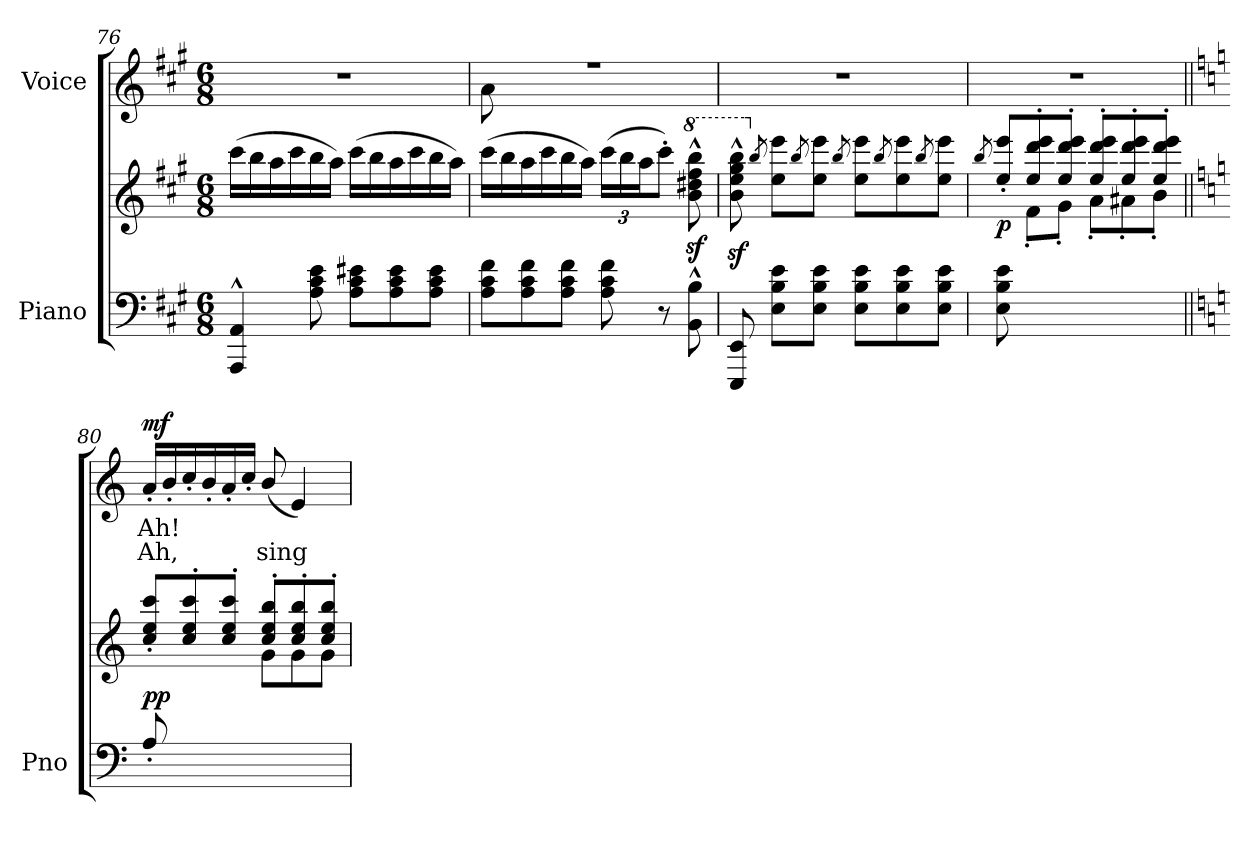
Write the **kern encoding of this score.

**kern	**kern	**dynam	**kern	**text	**text	**dynam
*part2	*part2	*part2	*part1	*part1	*part1	*part1
*staff3	*staff2	*staff2/3	*staff1	*staff1	*staff1	*staff1
*I"Piano	*	*	*I"Voice	*	*	*
*I'Pno	*	*	*	*	*	*
*clefF4	*clefG2	*	*clefG2	*	*	*
*k[f#c#g#]	*k[f#c#g#]	*	*k[f#c#g#]	*	*	*
*M6/8	*M6/8	*	*M6/8	*	*	*
=76	=76	=76	=76	=76	=76	=76
4AAA/^^ 4AA/^^	(16ccc#\LL	.	2.r	.	.	.
.	16bb\	.	.	.	.	.
!	!	!LO:DY:b	!	!	!	!
!	!	!LO:DY:n=1:b	!	!	!	!
.	16aa\	other-dynamics ff	.	.	.	.
.	16ccc#\	.	.	.	.	.
8A\ 8c#\ 8e\	16bb\	.	.	.	.	.
.	16aa\JJ)	.	.	.	.	.
8A\ 8c#\ 8e#X\L	(16ccc#\LL	.	.	.	.	.
.	16bb\	.	.	.	.	.
8A\ 8c#\ 8e#\	16aa\	.	.	.	.	.
.	16ccc#\	.	.	.	.	.
8A\ 8c#\ 8e#\J	16bb\	.	.	.	.	.
.	16aa\JJ)	.	.	.	.	.
=77	=77	=77	=77	=77	=77	=77
*	*	*	*^	*	*	*
8A\ 8c#\ 8f#\L	(16ccc#\LL	.	2.r	8a	.	.	.
.	16bb\	.	.	.	.	.	.
8A\ 8c#\ 8f#\	16aa\	.	.	8ryy	.	.	.
.	16ccc#\	.	.	.	.	.	.
8A\ 8c#\ 8f#\J	16bb\	.	.	2ryy	.	.	.
.	16aa\JJ)	.	.	.	.	.	.
8A\ 8c#\ 8f#\	(24ccc#\LL	.	.	.	.	.	.
.	24bb\	.	.	.	.	.	.
.	24aa\J	.	.	.	.	.	.
8r	8ccc#'\J)	.	.	.	.	.	.
*	*8va	*	*	*	*	*	*
8BB\^^ 8B\^^	8bb\z<^^ 8ddd#X\z<^^ 8fff#\z<^^ 8bbb\z<^^	.	.	.	.	.	.
*	*	*	*v	*v	*	*	*
=78	=78	=78	=78	=78	=78	=78
8EEE/ 8EE/	8bb\z<^^ 8eee\z<^^ 8ggg#\z<^^ 8bbb\z<^^	.	2.r	.	.	.
*	*X8va	*	*	*	*	*
.	8qbb/	.	.	.	.	.
8E\ 8B\ 8e\L	8ee\ 8eee\L	.	.	.	.	.
.	8qbb/	.	.	.	.	.
8E\ 8B\ 8e\J	8ee\ 8eee\J	.	.	.	.	.
.	8qbb/	.	.	.	.	.
8E\ 8B\ 8e\L	8ee\ 8eee\L	.	.	.	.	.
.	8qbb/	.	.	.	.	.
8E\ 8B\ 8e\	8ee\ 8eee\	.	.	.	.	.
.	8qbb/	.	.	.	.	.
8E\ 8B\ 8e\J	8ee\ 8eee\J	.	.	.	.	.
=79	=79	=79	=79	=79	=79	=79
.	8qbb/	.	.	.	.	.
*	*^	*	*	*	*	*
!	!	!	!LO:DY:b	!	!	!	!
8E\ 8B\ 8e\	8ee/'> 8eee/'>L	8ryy	p	2.r	.	.	.
2ryy	8ee/'> 8ddd/'> 8eee/'>	8f#'<\L	.	.	.	.	.
.	8ee/'> 8ddd/'> 8eee/'>J	8g#'<\J	.	.	.	.	.
.	8ee/'> 8ddd/'> 8eee/'>L	8a'<\L	.	.	.	.	.
.	8ee/'> 8ddd/'> 8eee/'>	8a#X'<\	.	.	.	.	.
8ryy	8ee/'> 8ddd/'> 8eee/'>J	8b'<\J	.	.	.	.	.
=80||	=80||	=80||	=80||	=80||	=80||	=80||	=80||
*k[]	*k[]	*	*	*k[]	*	*	*
!	!	!	!LO:DY:b	!	!	!	!LO:DY:a
8A'>/L	8cc/'> 8ee/'> 8ccc/'>L	8ryy	pp	16a'/LL	Ah!	Ah,	mf
.	.	.	.	16b'/	.	.	.
2ryy	8cc/'> 8ee/'> 8ccc/'>	8a'<\	.	16cc'/	.	.	.
.	.	.	.	16b'/	.	.	.
.	8cc/'> 8ee/'> 8ccc/'>J	8a'<\J	.	16a'/	.	.	.
.	.	.	.	16cc'/JJ	.	.	.
.	8cc/'> 8ee/'> 8bb/'>L	8g\L	.	(8b/	.	sing	.
.	8cc/'> 8ee/'> 8bb/'>	8g\	.	4e/)	.	.	.
8ryy	8cc/'> 8ee/'> 8bb/'>J	8g\J	.	.	.	.	.
*	*v	*v	*	*	*	*	*
=	=	=	=	=	=	=
*-	*-	*-	*-	*-	*-	*-
